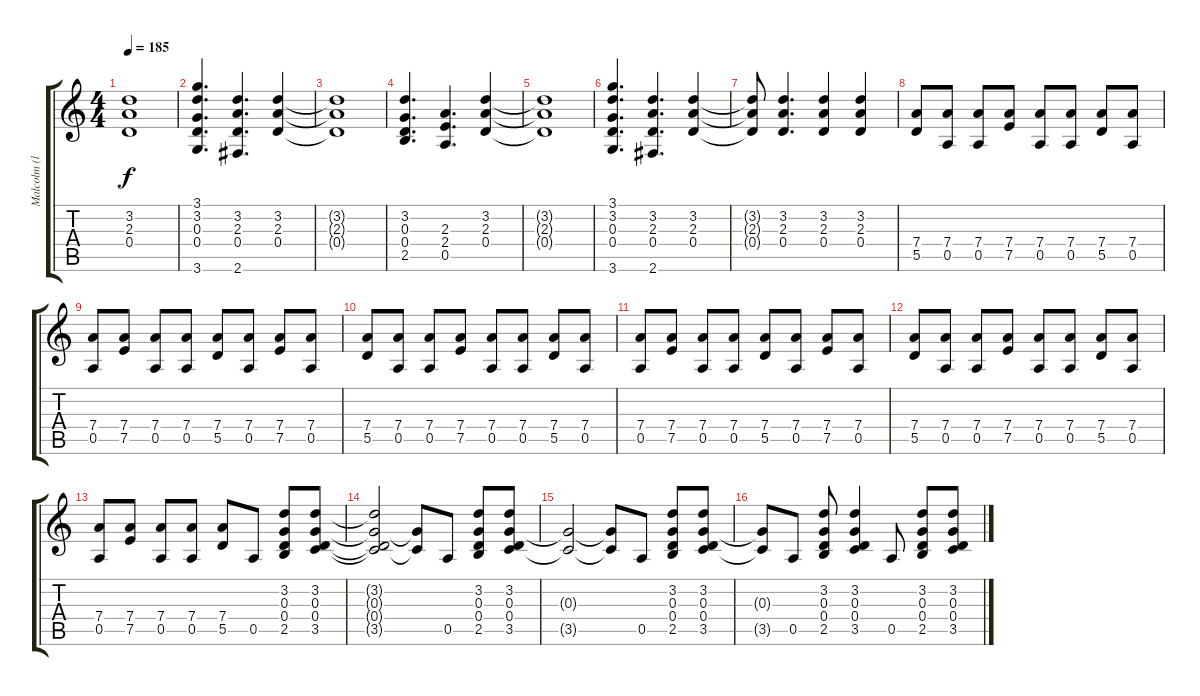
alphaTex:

\track ("Malcolm (live)" "Malcolm (l") {instrument overdrivenguitar}
\staff {score tabs}
\tuning (E4 B3 G3 D3 A2 E2) {hide}
\ts (4 4)
\tempo 185
\clef g2
\ks c
(3.2{t} 2.3{t} 0.4{t}).1{dy f} |
(3.1 3.2 0.3 0.4 3.6).4{d} (3.2 2.3 0.4 2.6).4{d} (3.2 2.3 0.4).4 |
(3.2{t} 2.3{t} 0.4{t}).1 |
(3.2 0.3 0.4 2.5).4{d} (2.3 2.4 0.5).4{d} (3.2 2.3 0.4).4 |
(3.2{t} 2.3{t} 0.4{t}).1 |
(3.1 3.2 0.3 0.4 3.6).4{d} (3.2 2.3 0.4 2.6).4{d} (3.2 2.3 0.4).4 |
(3.2{t} 2.3{t} 0.4{t}).8 (3.2 2.3 0.4).4{d} (3.2 2.3 0.4).4 (3.2 2.3 0.4).4 |
(7.4 5.5).8 (7.4 0.5).8 (7.4 0.5).8 (7.4 7.5).8 (7.4 0.5).8 (7.4 0.5).8 (7.4 5.5).8 (7.4 0.5).8 |
(7.4 0.5).8 (7.4 7.5).8 (7.4 0.5).8 (7.4 0.5).8 (7.4 5.5).8 (7.4 0.5).8 (7.4 7.5).8 (7.4 0.5).8 |
(7.4 5.5).8 (7.4 0.5).8 (7.4 0.5).8 (7.4 7.5).8 (7.4 0.5).8 (7.4 0.5).8 (7.4 5.5).8 (7.4 0.5).8 |
(7.4 0.5).8 (7.4 7.5).8 (7.4 0.5).8 (7.4 0.5).8 (7.4 5.5).8 (7.4 0.5).8 (7.4 7.5).8 (7.4 0.5).8 |
(7.4 5.5).8 (7.4 0.5).8 (7.4 0.5).8 (7.4 7.5).8 (7.4 0.5).8 (7.4 0.5).8 (7.4 5.5).8 (7.4 0.5).8 |
(7.4 0.5).8 (7.4 7.5).8 (7.4 0.5).8 (7.4 0.5).8 (7.4 5.5).8 0.5.8 (3.2 0.3 0.4 2.5).8 (3.2 0.3 0.4 3.5).8 |
(3.2{t} 0.3{t} 0.4{t} 3.5{t}).2 (0.3{t} 3.5{t}).8 0.5.8 (3.2 0.3 0.4 2.5).8 (3.2 0.3 0.4 3.5).8 |
(0.3{t} 3.5{t}).2 (0.3{t} 3.5{t}).8 0.5.8 (3.2 0.3 0.4 2.5).8 (3.2 0.3 0.4 3.5).8 |
(0.3{t} 3.5{t}).8 0.5.8 (3.2 0.3 0.4 2.5).8 (3.2 0.3 0.4 3.5).4 0.5.8 (3.2 0.3 0.4 2.5).8 (3.2 0.3 0.4 3.5).8
